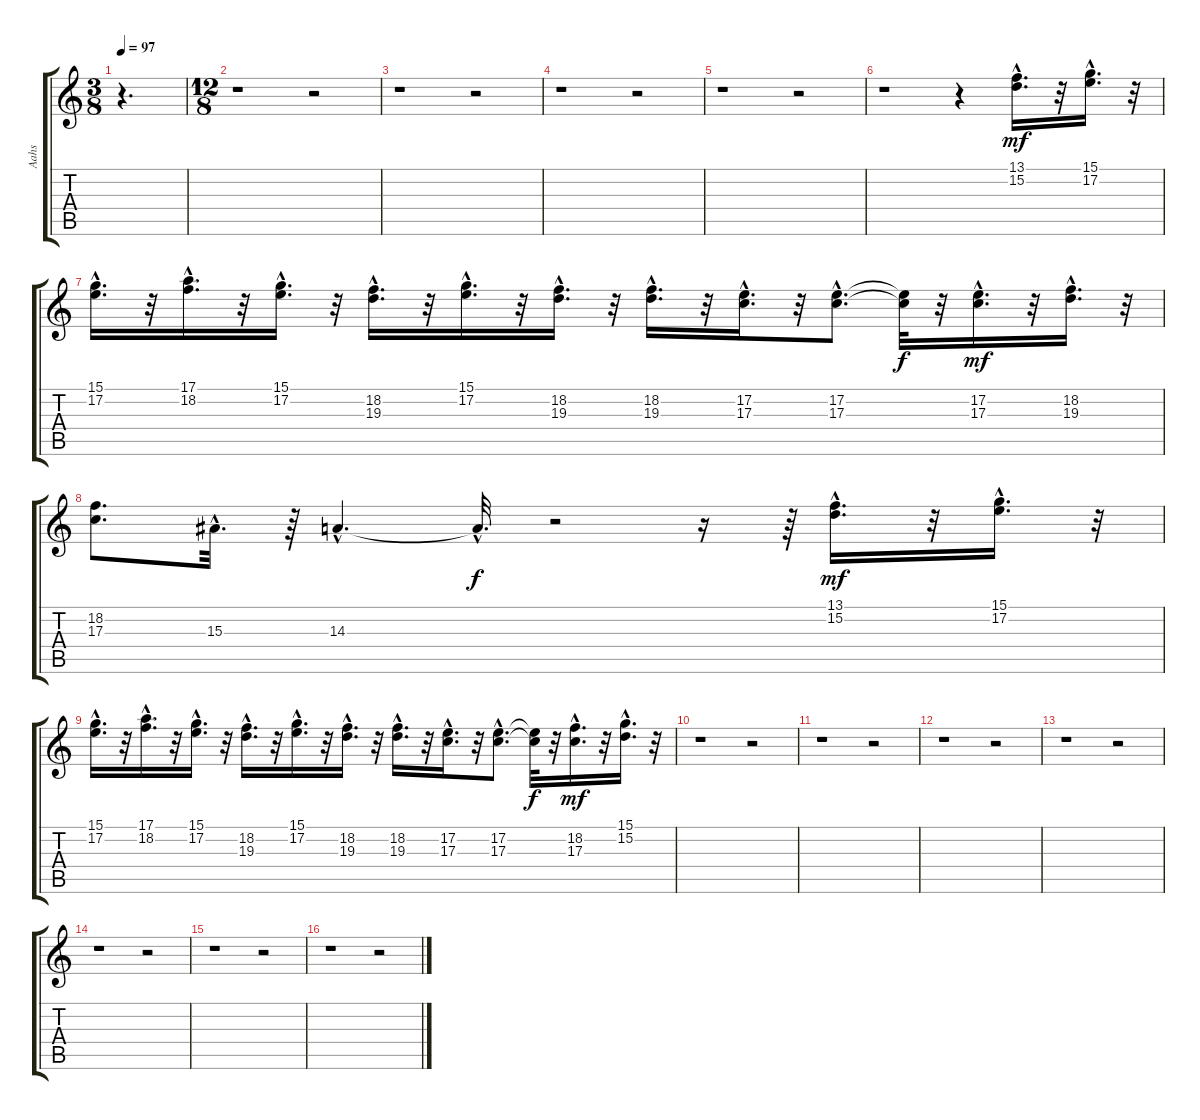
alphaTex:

\track ("Aahs" "Aahs") {instrument choiraahs}
\staff {score tabs}
\tuning (E4 B3 G3 D3 A2 E2) {hide}
\ts (3 8)
\tempo 97
\clef g2
\ks c
r.4{d dy mf instrument choiraahs} |
\ts (12 8)
r.1 r.2 |
r.1 r.2 |
r.1 r.2 |
r.1 r.2 |
r.1 r.4 (13.1{hac} 15.2{hac}).16{d} r.32 (15.1{hac} 17.2{hac}).16{d} r.32 |
(15.1{hac} 17.2{hac}).16{d} r.32 (17.1{hac} 18.2{hac}).16{d} r.32 (15.1{hac} 17.2{hac}).16{d} r.32 (18.2{hac} 19.3{hac}).16{d} r.32 (15.1{hac} 17.2{hac}).16{d} r.32 (18.2{hac} 19.3{hac}).16{d} r.32 (18.2{hac} 19.3{hac}).16{d} r.32 (17.2{hac} 17.3{hac}).16{d} r.32 (17.2{hac} 17.3{hac}).8{d} (17.2{t} 17.3{t}).32{dy f} r.32 (17.2{hac} 17.3{hac}).16{d dy mf} r.32 (18.2{hac} 19.3{hac}).16{d} r.32 |
(18.2 17.3).8{d} 15.3{hac}.32{d} r.64 14.3{hac}.4{d} 14.3{hac t}.32{d dy f} r.2 r.16 r.64 (13.1{hac} 15.2{hac}).16{d dy mf} r.32 (15.1{hac} 17.2{hac}).16{d} r.32 |
(15.1{hac} 17.2{hac}).16{d} r.32 (17.1{hac} 18.2{hac}).16{d} r.32 (15.1{hac} 17.2{hac}).16{d} r.32 (18.2{hac} 19.3{hac}).16{d} r.32 (15.1{hac} 17.2{hac}).16{d} r.32 (18.2{hac} 19.3{hac}).16{d} r.32 (18.2{hac} 19.3{hac}).16{d} r.32 (17.2{hac} 17.3{hac}).16{d} r.32 (17.2{hac} 17.3{hac}).8{d} (17.2{t} 17.3{t}).32{dy f} r.32 (18.2{hac} 17.3{hac}).16{d dy mf} r.32 (15.1{hac} 15.2{hac}).16{d} r.32 |
r.1 r.2 |
r.1 r.2 |
r.1 r.2 |
r.1 r.2 |
r.1 r.2 |
r.1 r.2 |
r.1 r.2
